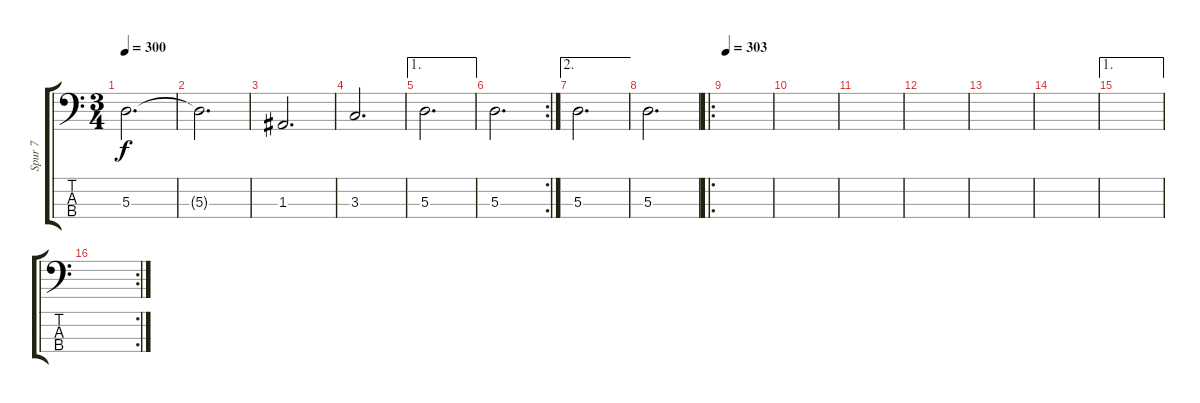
\track ("Spur 7" "Spur 7") {instrument electricbassfinger}
\staff {score tabs}
\tuning (G2 D2 A1 E1) {hide}
\ts (3 4)
\tempo 300
\clef f4
\ks c
5.3.2{d dy f} |
5.3{t}.2{d} |
1.3.2{d} |
3.3.2{d} |
\ae 1
5.3.2{d} |
\rc 2
5.3.2{d} |
\ae 2
5.3.2{d} |
5.3.2{d} |
\ro
\tempo 303
|
|
|
|
|
|
\ae 1
|
\rc 2
